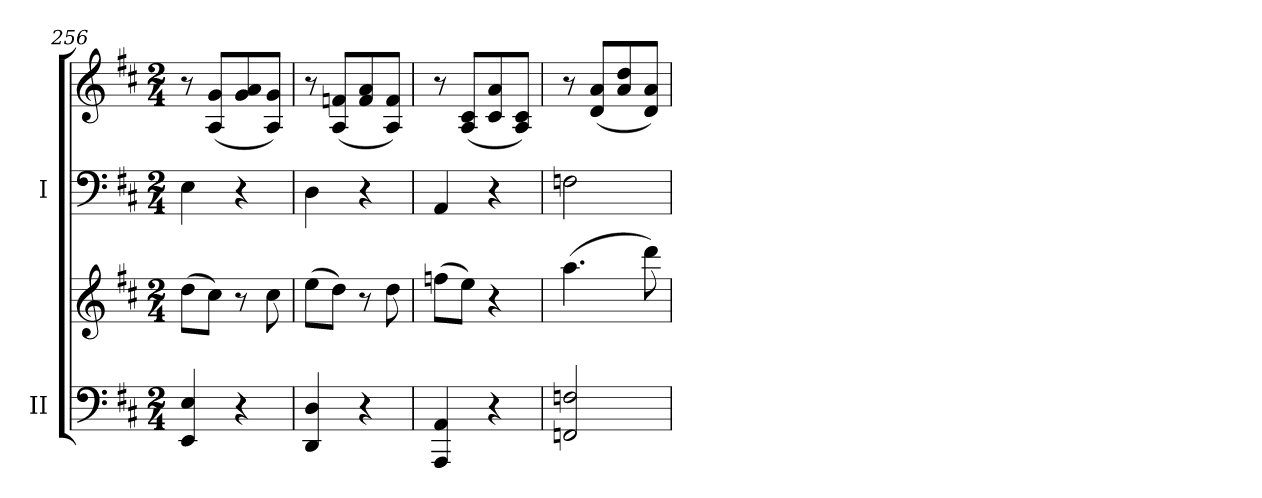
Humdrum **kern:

**kern	**kern	**kern	**kern
*part2	*part2	*part1	*part1
*staff4	*staff3	*staff2	*staff1
*I"II	*	*I"I	*
*I'II	*	*I'I	*
*clefF4	*clefG2	*clefF4	*clefG2
*k[f#c#]	*k[f#c#]	*k[f#c#]	*k[f#c#]
*M2/4	*M2/4	*M2/4	*M2/4
=256	=256	=256	=256
4EE/ 4E/	(>8dd\L	4E\	8r
.	8cc#\J)	.	(<8A/ 8g/L
4r	8r	4r	8g/ 8a/
.	8cc#\	.	8A/ 8g/J)
=257	=257	=257	=257
4DD/ 4D/	(>8ee\L	4D\	8r
.	8dd\J)	.	(<8A/ 8fn/L
4r	8r	4r	8f/ 8a/
.	8dd\	.	8A/ 8f/J)
=258	=258	=258	=258
4AAA/ 4AA/	(>8ffn\L	4AA/	8r
.	8ee\J)	.	(<8A/ 8c#/L
4r	4r	4r	8c#/ 8a/
.	.	.	8A/ 8c#/J)
=259	=259	=259	=259
2FFn/ 2Fn/	(>4.aa\	2Fn\	8r
.	.	.	(<8d/ 8a/L
.	.	.	8a/ 8dd/
.	8ddd\)	.	8d/ 8a/J)
=	=	=	=
*-	*-	*-	*-
